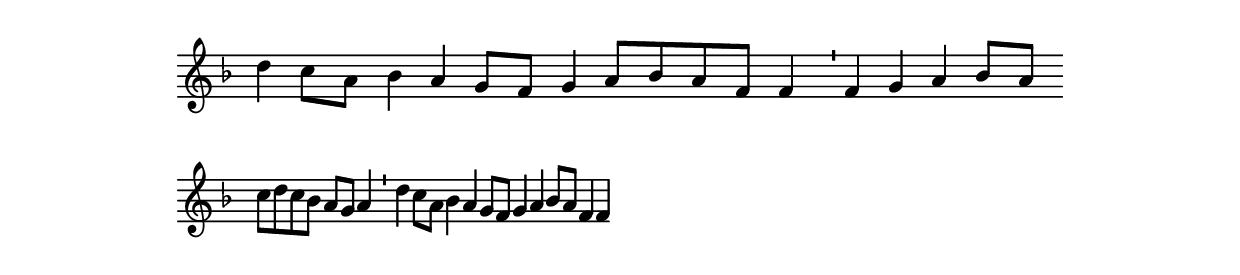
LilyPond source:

\include "gregorian-init.ly"

\version "2.4"
\paper{ linewidth=15\cm leftmargin=3\cm rightmargin=3\cm indent=0\mm }

% Quant li rossignol jolis chante

\score {
 \new Staff \with { \remove "Time_signature_engraver" }
 \relative c'' {
  \clef treble
  \key f \major
  \set Score.timing = ##f
  d4 c8[ a] bes4 a g8[ f] g4 a8[ bes a f] f4 \divisioMinima
  f g a bes8[ a] \bar "" \break c[ d c bes] a[ g] a4 \divisioMinima 
  d c8[ a] bes4 a g8[ f] g4 a bes8[ a] f4 f
 }
}

